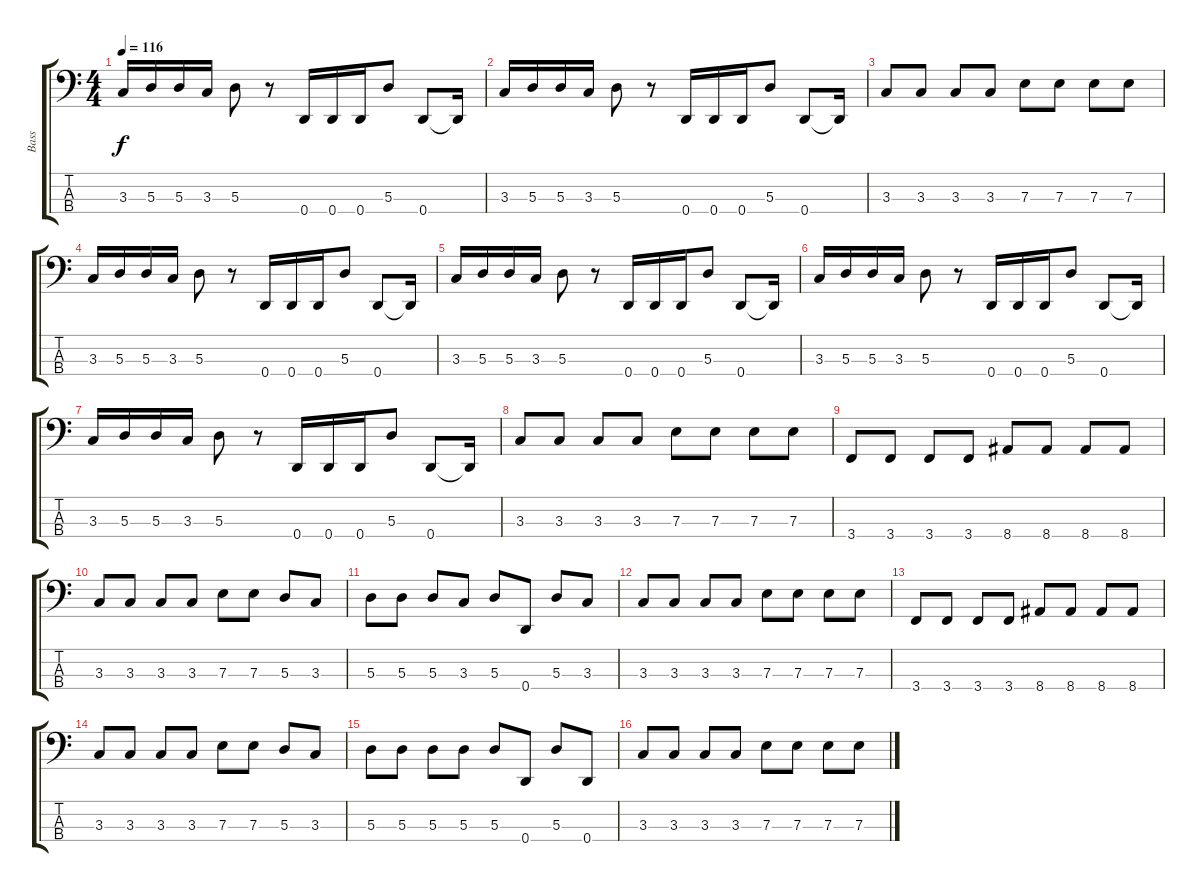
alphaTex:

\track ("Bass" "Bass") {instrument electricbassfinger}
\staff {score tabs}
\tuning (G2 D2 A1 D1) {hide}
\ts (4 4)
\tempo 116
\clef f4
\ks c
3.3.16{dy f} 5.3.16 5.3.16 3.3.16 5.3.8 r.8 0.4.16 0.4.16 0.4.16 5.3.8 0.4.8 0.4{t}.16 |
3.3.16 5.3.16 5.3.16 3.3.16 5.3.8 r.8 0.4.16 0.4.16 0.4.16 5.3.8 0.4.8 0.4{t}.16 |
3.3.8 3.3.8 3.3.8 3.3.8 7.3.8 7.3.8 7.3.8 7.3.8 |
3.3.16 5.3.16 5.3.16 3.3.16 5.3.8 r.8 0.4.16 0.4.16 0.4.16 5.3.8 0.4.8 0.4{t}.16 |
3.3.16 5.3.16 5.3.16 3.3.16 5.3.8 r.8 0.4.16 0.4.16 0.4.16 5.3.8 0.4.8 0.4{t}.16 |
3.3.16 5.3.16 5.3.16 3.3.16 5.3.8 r.8 0.4.16 0.4.16 0.4.16 5.3.8 0.4.8 0.4{t}.16 |
3.3.16 5.3.16 5.3.16 3.3.16 5.3.8 r.8 0.4.16 0.4.16 0.4.16 5.3.8 0.4.8 0.4{t}.16 |
3.3.8 3.3.8 3.3.8 3.3.8 7.3.8 7.3.8 7.3.8 7.3.8 |
3.4.8 3.4.8 3.4.8 3.4.8 8.4.8 8.4.8 8.4.8 8.4.8 |
3.3.8 3.3.8 3.3.8 3.3.8 7.3.8 7.3.8 5.3.8 3.3.8 |
5.3.8 5.3.8 5.3.8 3.3.8 5.3.8 0.4.8 5.3.8 3.3.8 |
3.3.8 3.3.8 3.3.8 3.3.8 7.3.8 7.3.8 7.3.8 7.3.8 |
3.4.8 3.4.8 3.4.8 3.4.8 8.4.8 8.4.8 8.4.8 8.4.8 |
3.3.8 3.3.8 3.3.8 3.3.8 7.3.8 7.3.8 5.3.8 3.3.8 |
5.3.8 5.3.8 5.3.8 5.3.8 5.3.8 0.4.8 5.3.8 0.4.8 |
3.3.8 3.3.8 3.3.8 3.3.8 7.3.8 7.3.8 7.3.8 7.3.8
